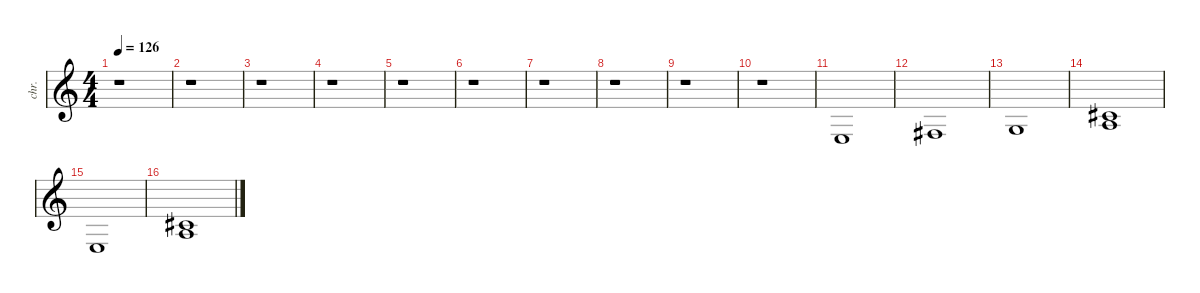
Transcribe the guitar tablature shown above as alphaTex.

\defaultSystemsLayout 4
\hideDynamics
\bracketExtendMode nobrackets
\otherSystemsTrackNameOrientation horizontal
\track ("Choir" "chr.") {instrument choiraahs}
\staff {score}
\tuning (E4 B3 G3 D3 A2 E2)
\ts (4 4)
\tempo 126
\clef g2
\ks c
r.1{dy f beam Down} |
r.1{beam Down} |
r.1{beam Down} |
r.1{beam Down} |
r.1{beam Down} |
r.1{beam Down} |
r.1{beam Down} |
r.1{beam Down} |
r.1{beam Down} |
r.1{beam Down} |
2.4.1{beam Up} |
4.4{acc #}.1{beam Up} |
0.3.1{beam Up} |
(2.2{acc #} 2.3).1{beam Up} |
2.4.1{beam Up} |
(2.2{acc #} 2.3).1{beam Up}
